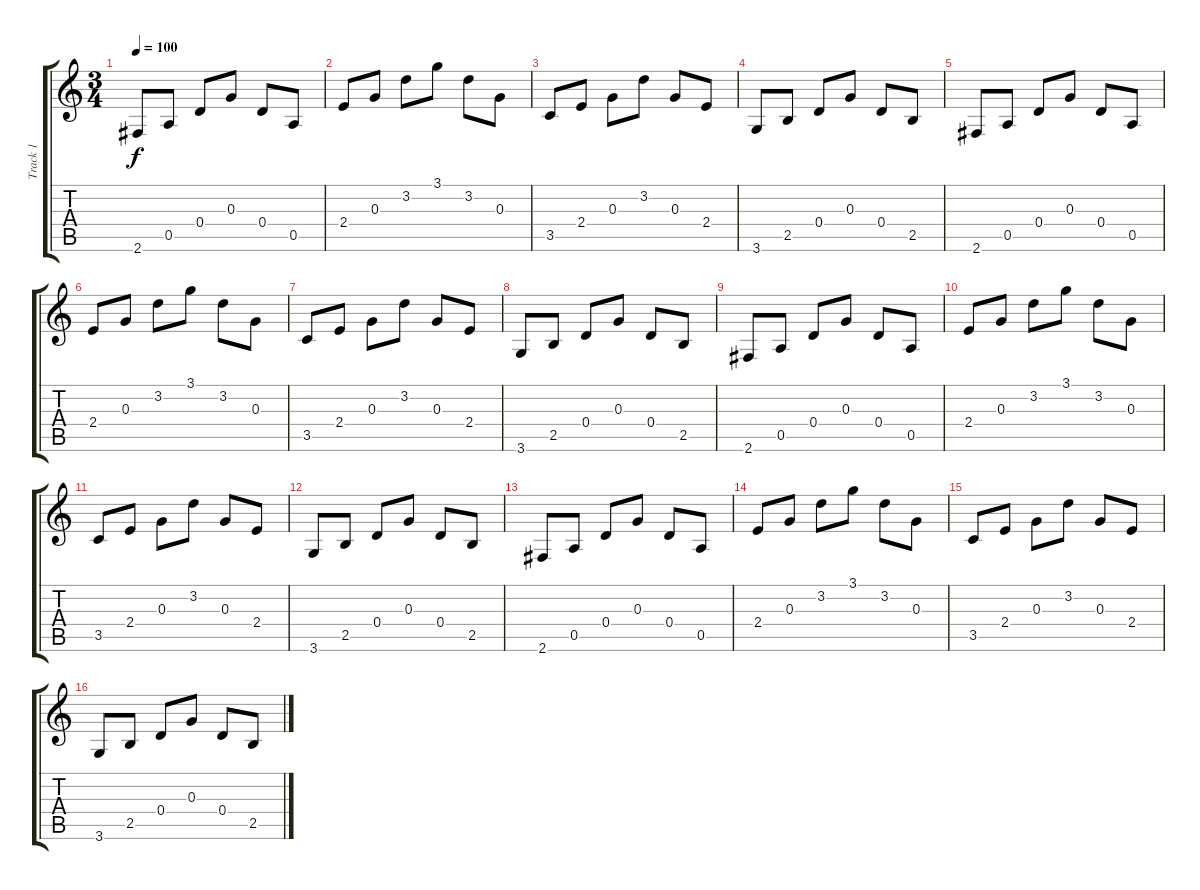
\track ("Track 1" "Track 1") {instrument acousticguitarnylon}
\staff {score tabs}
\tuning (E4 B3 G3 D3 A2 E2) {hide}
\ts (3 4)
\tempo 100
\clef g2
\ks c
2.6.8{dy f} 0.5.8 0.4.8 0.3.8 0.4.8 0.5.8 |
2.4.8 0.3.8 3.2.8 3.1.8 3.2.8 0.3.8 |
3.5.8 2.4.8 0.3.8 3.2.8 0.3.8 2.4.8 |
3.6.8 2.5.8 0.4.8 0.3.8 0.4.8 2.5.8 |
2.6.8 0.5.8 0.4.8 0.3.8 0.4.8 0.5.8 |
2.4.8 0.3.8 3.2.8 3.1.8 3.2.8 0.3.8 |
3.5.8 2.4.8 0.3.8 3.2.8 0.3.8 2.4.8 |
3.6.8 2.5.8 0.4.8 0.3.8 0.4.8 2.5.8 |
2.6.8 0.5.8 0.4.8 0.3.8 0.4.8 0.5.8 |
2.4.8 0.3.8 3.2.8 3.1.8 3.2.8 0.3.8 |
3.5.8 2.4.8 0.3.8 3.2.8 0.3.8 2.4.8 |
3.6.8 2.5.8 0.4.8 0.3.8 0.4.8 2.5.8 |
2.6.8 0.5.8 0.4.8 0.3.8 0.4.8 0.5.8 |
2.4.8 0.3.8 3.2.8 3.1.8 3.2.8 0.3.8 |
3.5.8 2.4.8 0.3.8 3.2.8 0.3.8 2.4.8 |
3.6.8 2.5.8 0.4.8 0.3.8 0.4.8 2.5.8
